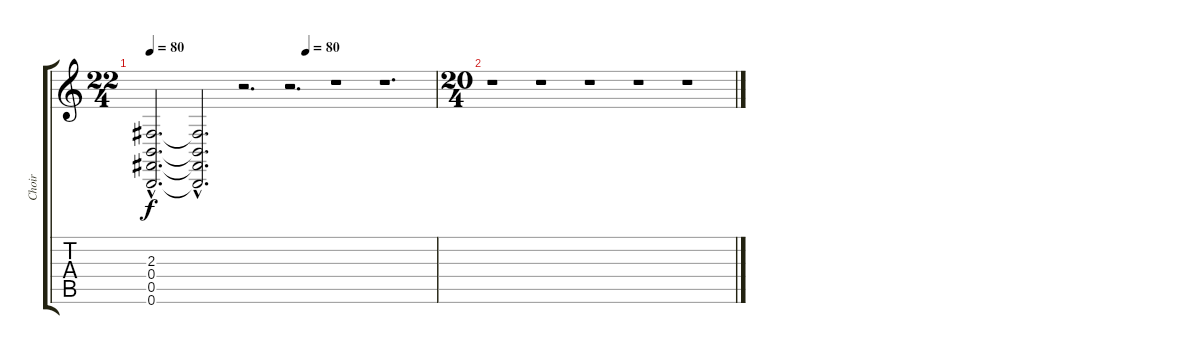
\track ("Choir" "Choir") {instrument choiraahs}
\staff {score tabs}
\tuning (Db4 Ab3 E3 B2 Gb2 B1) {hide}
\ts (22 4)
\tempo 80
\tempo (80 0.5454545454545454)
\clef g2
\ks c
(2.3{hac} 0.4{hac} 0.5{hac} 0.6{hac}).2{d dy f balance 16} (2.3{hac t} 0.4{hac t} 0.5{hac t} 0.6{hac t}).2{d} r.2{d} r.2{d} r.1 r.1{d} |
\ts (20 4)
r.1 r.1 r.1 r.1 r.1
